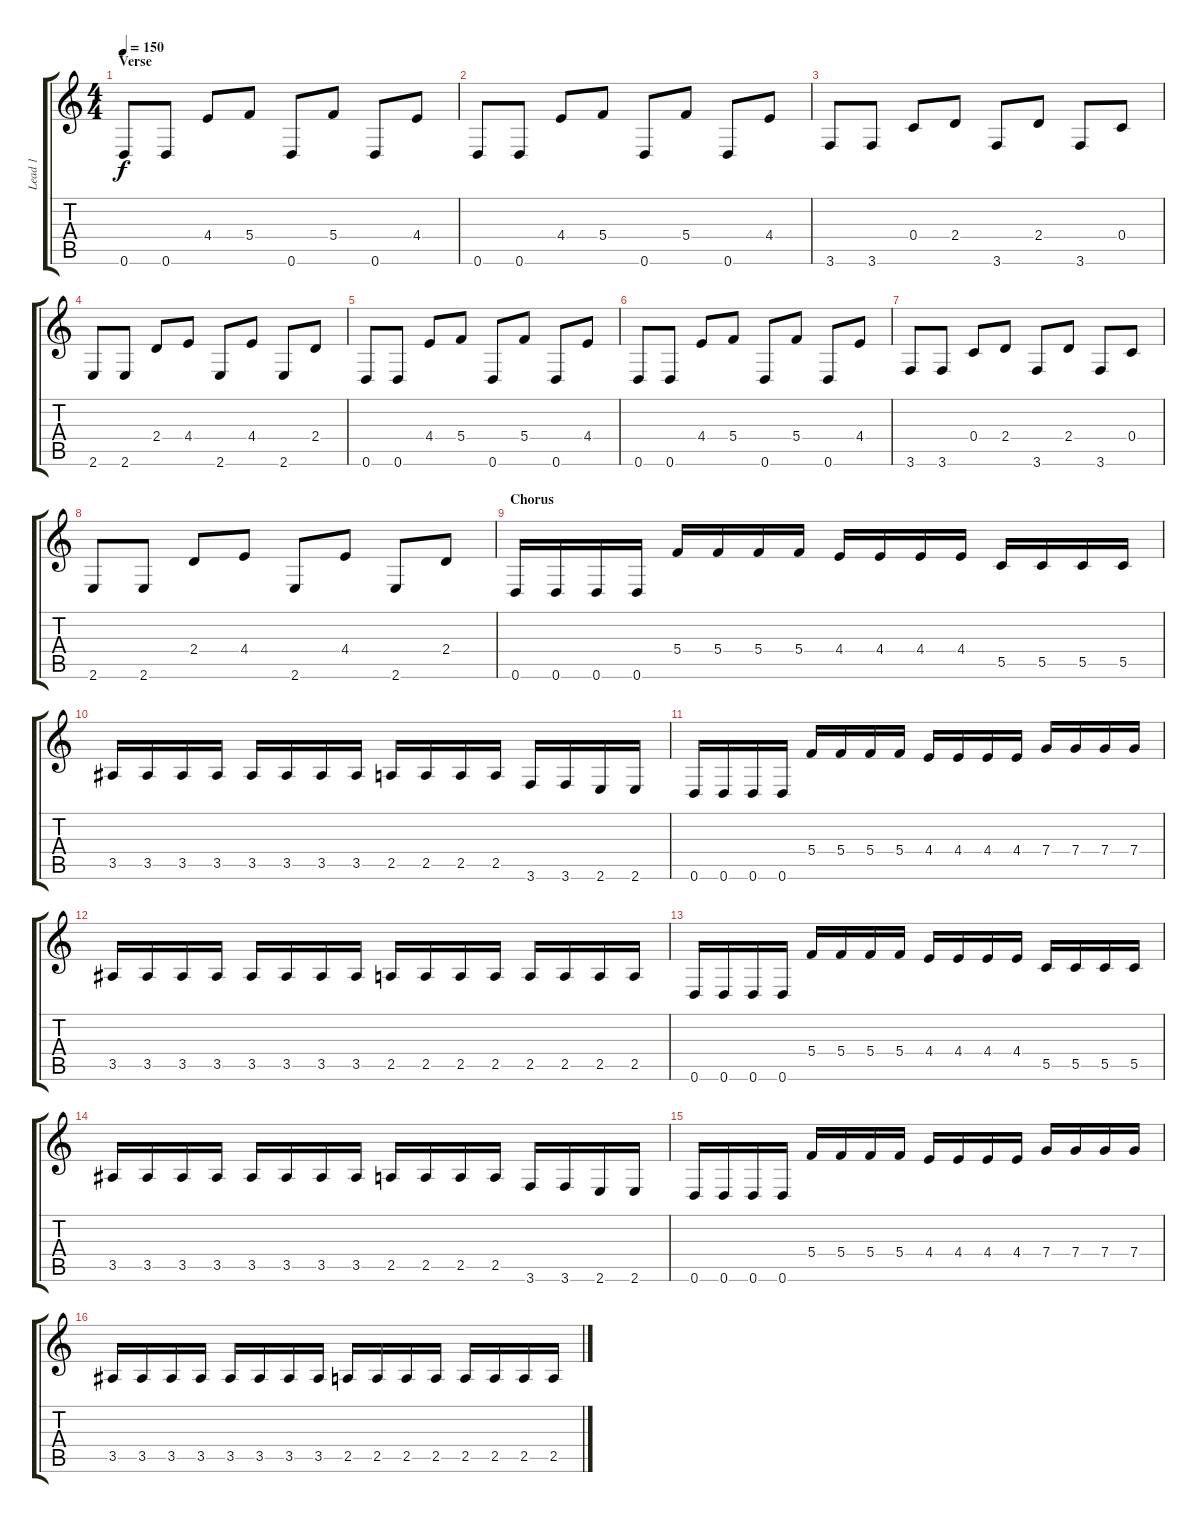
\track ("Lead 1" "Lead 1") {instrument distortionguitar}
\staff {score tabs}
\tuning (D4 A3 F3 C3 G2 D2) {hide}
\ts (4 4)
\section ("" "Verse")
\tempo 150
\clef g2
\ks c
0.6.8{dy f} 0.6.8 4.4.8 5.4.8 0.6.8 5.4.8 0.6.8 4.4.8 |
0.6.8 0.6.8 4.4.8 5.4.8 0.6.8 5.4.8 0.6.8 4.4.8 |
3.6.8 3.6.8 0.4.8 2.4.8 3.6.8 2.4.8 3.6.8 0.4.8 |
2.6.8 2.6.8 2.4.8 4.4.8 2.6.8 4.4.8 2.6.8 2.4.8 |
0.6.8 0.6.8 4.4.8 5.4.8 0.6.8 5.4.8 0.6.8 4.4.8 |
0.6.8 0.6.8 4.4.8 5.4.8 0.6.8 5.4.8 0.6.8 4.4.8 |
3.6.8 3.6.8 0.4.8 2.4.8 3.6.8 2.4.8 3.6.8 0.4.8 |
2.6.8 2.6.8 2.4.8 4.4.8 2.6.8 4.4.8 2.6.8 2.4.8 |
\section ("" "Chorus")
0.6.16 0.6.16 0.6.16 0.6.16 5.4.16 5.4.16 5.4.16 5.4.16 4.4.16 4.4.16 4.4.16 4.4.16 5.5.16 5.5.16 5.5.16 5.5.16 |
3.5.16 3.5.16 3.5.16 3.5.16 3.5.16 3.5.16 3.5.16 3.5.16 2.5.16 2.5.16 2.5.16 2.5.16 3.6.16 3.6.16 2.6.16 2.6.16 |
0.6.16 0.6.16 0.6.16 0.6.16 5.4.16 5.4.16 5.4.16 5.4.16 4.4.16 4.4.16 4.4.16 4.4.16 7.4.16 7.4.16 7.4.16 7.4.16 |
3.5.16 3.5.16 3.5.16 3.5.16 3.5.16 3.5.16 3.5.16 3.5.16 2.5.16 2.5.16 2.5.16 2.5.16 2.5.16 2.5.16 2.5.16 2.5.16 |
0.6.16 0.6.16 0.6.16 0.6.16 5.4.16 5.4.16 5.4.16 5.4.16 4.4.16 4.4.16 4.4.16 4.4.16 5.5.16 5.5.16 5.5.16 5.5.16 |
3.5.16 3.5.16 3.5.16 3.5.16 3.5.16 3.5.16 3.5.16 3.5.16 2.5.16 2.5.16 2.5.16 2.5.16 3.6.16 3.6.16 2.6.16 2.6.16 |
0.6.16 0.6.16 0.6.16 0.6.16 5.4.16 5.4.16 5.4.16 5.4.16 4.4.16 4.4.16 4.4.16 4.4.16 7.4.16 7.4.16 7.4.16 7.4.16 |
3.5.16 3.5.16 3.5.16 3.5.16 3.5.16 3.5.16 3.5.16 3.5.16 2.5.16 2.5.16 2.5.16 2.5.16 2.5.16 2.5.16 2.5.16 2.5.16
